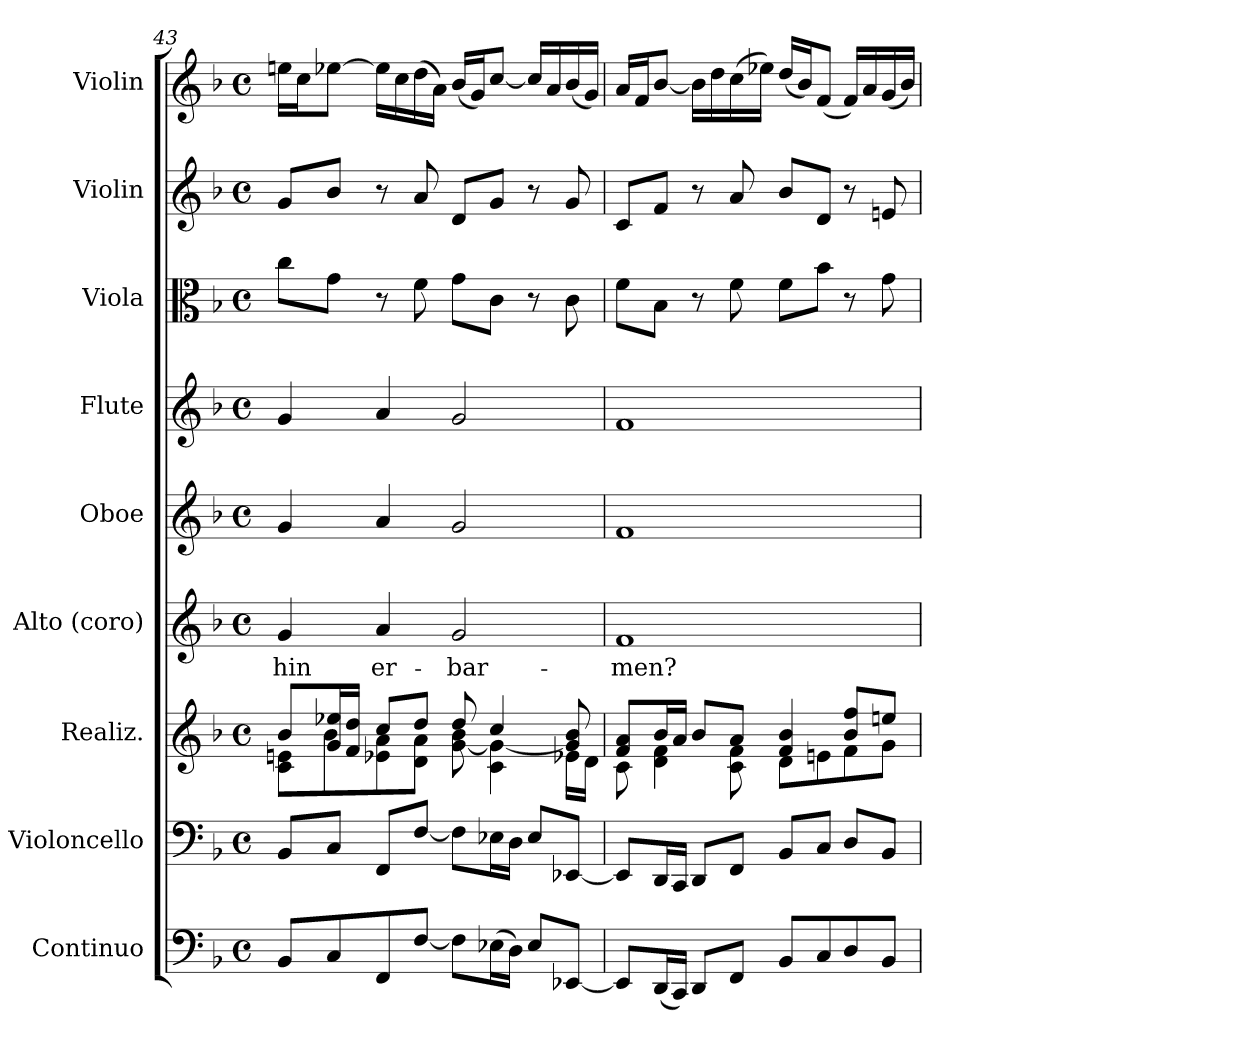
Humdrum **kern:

**kern	**kern	**kern	**kern	**text	**kern	**kern	**kern	**kern	**kern
*part9	*part8	*part7	*part6	*part6	*part5	*part4	*part3	*part2	*part1
*staff9	*staff8	*staff7	*staff6	*staff6	*staff5	*staff4	*staff3	*staff2	*staff1
*I"Continuo	*I"Violoncello	*I"Realiz.	*I"Alto (coro)	*	*I"Oboe	*I"Flute	*I"Viola	*I"Violin	*I"Violin
*I'Cto.	*I'Vc.	*	*I'A.	*	*I'Ob.	*I'Fl.	*I'Vla.	*I'Vln.	*I'Vln.
!!LO:PB:g=z
*clefF4	*clefF4	*clefG2	*clefG2	*	*clefG2	*clefG2	*clefC3	*clefG2	*clefG2
*ITrd7c12	*	*	*	*	*	*	*	*	*
*k[b-]	*k[b-]	*k[b-]	*k[b-]	*	*k[b-]	*k[b-]	*k[b-]	*k[b-]	*k[b-]
*M4/4	*M4/4	*M4/4	*M4/4	*	*M4/4	*M4/4	*M4/4	*M4/4	*M4/4
*met(c)	*met(c)	*met(c)	*met(c)	*	*met(c)	*met(c)	*met(c)	*met(c)	*met(c)
=43	=43	=43	=43	=43	=43	=43	=43	=43	=43
*	*	*^	*	*	*	*	*	*	*
!	!	!	!	!	!LO:LY:b	!	!	!	!	!
8BBB-/L	8BB-/L	8b-/L	8c\ 8en\L	4g/	-hin	4g/	4g/	8cc\L	8g/L	16een\LL
.	.	.	.	.	.	.	.	.	.	16cc\J
8CC/	8C/J	16g/ 16ee-X/L	8b-\	.	.	.	.	8g\J	8b-/J	[8ee-X\J
.	.	16f/ 16dd/JJ	.	.	.	.	.	.	.	.
!	!	!	!	!	!LO:LY:b	!	!	!	!	!
8FFF/	8FF/L	8cc/L	8e-X\ 8a\	4a/	er-	4a/	4a/	8r	8r	16ee-\LL]
.	.	.	.	.	.	.	.	.	.	16cc\
[8FF/J	[8F/J	8dd/J	8d\ 8a\J	.	.	.	.	8f\	8a/	(16dd\
.	.	.	.	.	.	.	.	.	.	16a\JJ)
!	!	!	!	!	!LO:LY:b	!	!	!	!	!
8FF\L]	8F\L]	8dd/	[8g\ 8b-\	2g/	-bar-	2g/	2g/	8g\L	8d/L	(16b-/LL
.	.	.	.	.	.	.	.	.	.	16g/J)
(16EE-X\L	16E-X\L	4cc/	4c\ 4g\_	.	.	.	.	8c\J	8g/J	[8cc/J
16DD\JJ)	16D\JJ	.	.	.	.	.	.	.	.	.
8EE-/L	8E-/L	.	.	.	.	.	.	8r	8r	16cc/LL]
.	.	.	.	.	.	.	.	.	.	16a/
[8EEE-X/J	[8EE-X/J	8g/] 8b-/	16e-X\LL	.	.	.	.	8c\	8g/	(16b-/
.	.	.	16d\JJ	.	.	.	.	.	.	16g/JJ)
=44	=44	=44	=44	=44	=44	=44	=44	=44	=44	=44
!	!	!	!	!	!LO:LY:b	!	!	!	!	!
8EEE-/L]	8EE-/L]	8f/ 8a/L	8c\	1f	-men?	1f	1f	8f\L	8c/L	16a/LL
.	.	.	.	.	.	.	.	.	.	16f/J
(16DDD/L	16DD/L	16b-/L	4d\ 4f\	.	.	.	.	8B-\J	8f/J	[8b-/J
16CCC/JJ)	16CC/JJ	16a/JJ	.	.	.	.	.	.	.	.
8DDD/L	8DD/L	8b-/L	.	.	.	.	.	8r	8r	16b-\LL]
.	.	.	.	.	.	.	.	.	.	16dd\
8FFF/J	8FF/J	8a/J	8c\ 8f\	.	.	.	.	8f\	8a/	(16cc\
.	.	.	.	.	.	.	.	.	.	16ee-X\JJ)
8BBB-/L	8BB-/L	4f/ 4b-/	8d\L	.	.	.	.	8f\L	8b-/L	(16dd/LL
.	.	.	.	.	.	.	.	.	.	16b-/J)
8CC/	8C/J	.	8en\	.	.	.	.	8b-\J	8d/J	(8f/J
8DD/	8D/L	8b-/ 8ff/L	8f\	.	.	.	.	8r	8r	16f/LL)
.	.	.	.	.	.	.	.	.	.	16a/
8BBB-/J	8BB-/J	8een/J	8g\J	.	.	.	.	8g\	8en/	(16g/
.	.	.	.	.	.	.	.	.	.	16b-/JJ)
*	*	*v	*v	*	*	*	*	*	*	*
=	=	=	=	=	=	=	=	=	=
*-	*-	*-	*-	*-	*-	*-	*-	*-	*-
